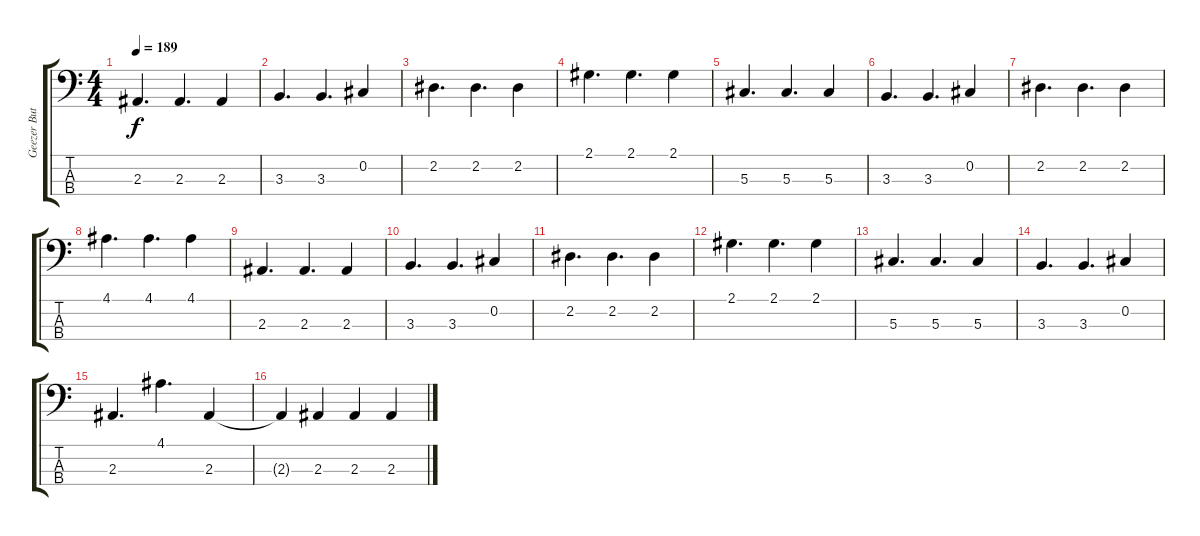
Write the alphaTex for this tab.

\track ("Geezer Butler" "Geezer But") {instrument electricbasspick}
\staff {score tabs}
\tuning (Gb2 Db2 Ab1 Eb1) {hide}
\ts (4 4)
\tempo 189
\clef f4
\ks c
2.3.4{d dy f} 2.3.4{d} 2.3.4 |
3.3.4{d} 3.3.4{d} 0.2.4 |
2.2.4{d} 2.2.4{d} 2.2.4 |
2.1.4{d} 2.1.4{d} 2.1.4 |
5.3.4{d} 5.3.4{d} 5.3.4 |
3.3.4{d} 3.3.4{d} 0.2.4 |
2.2.4{d} 2.2.4{d} 2.2.4 |
4.1.4{d} 4.1.4{d} 4.1.4 |
2.3.4{d} 2.3.4{d} 2.3.4 |
3.3.4{d} 3.3.4{d} 0.2.4 |
2.2.4{d} 2.2.4{d} 2.2.4 |
2.1.4{d} 2.1.4{d} 2.1.4 |
5.3.4{d} 5.3.4{d} 5.3.4 |
3.3.4{d} 3.3.4{d} 0.2.4 |
2.3.4{d} 4.1.4{d} 2.3.4 |
2.3{t}.4 2.3.4 2.3.4 2.3.4
